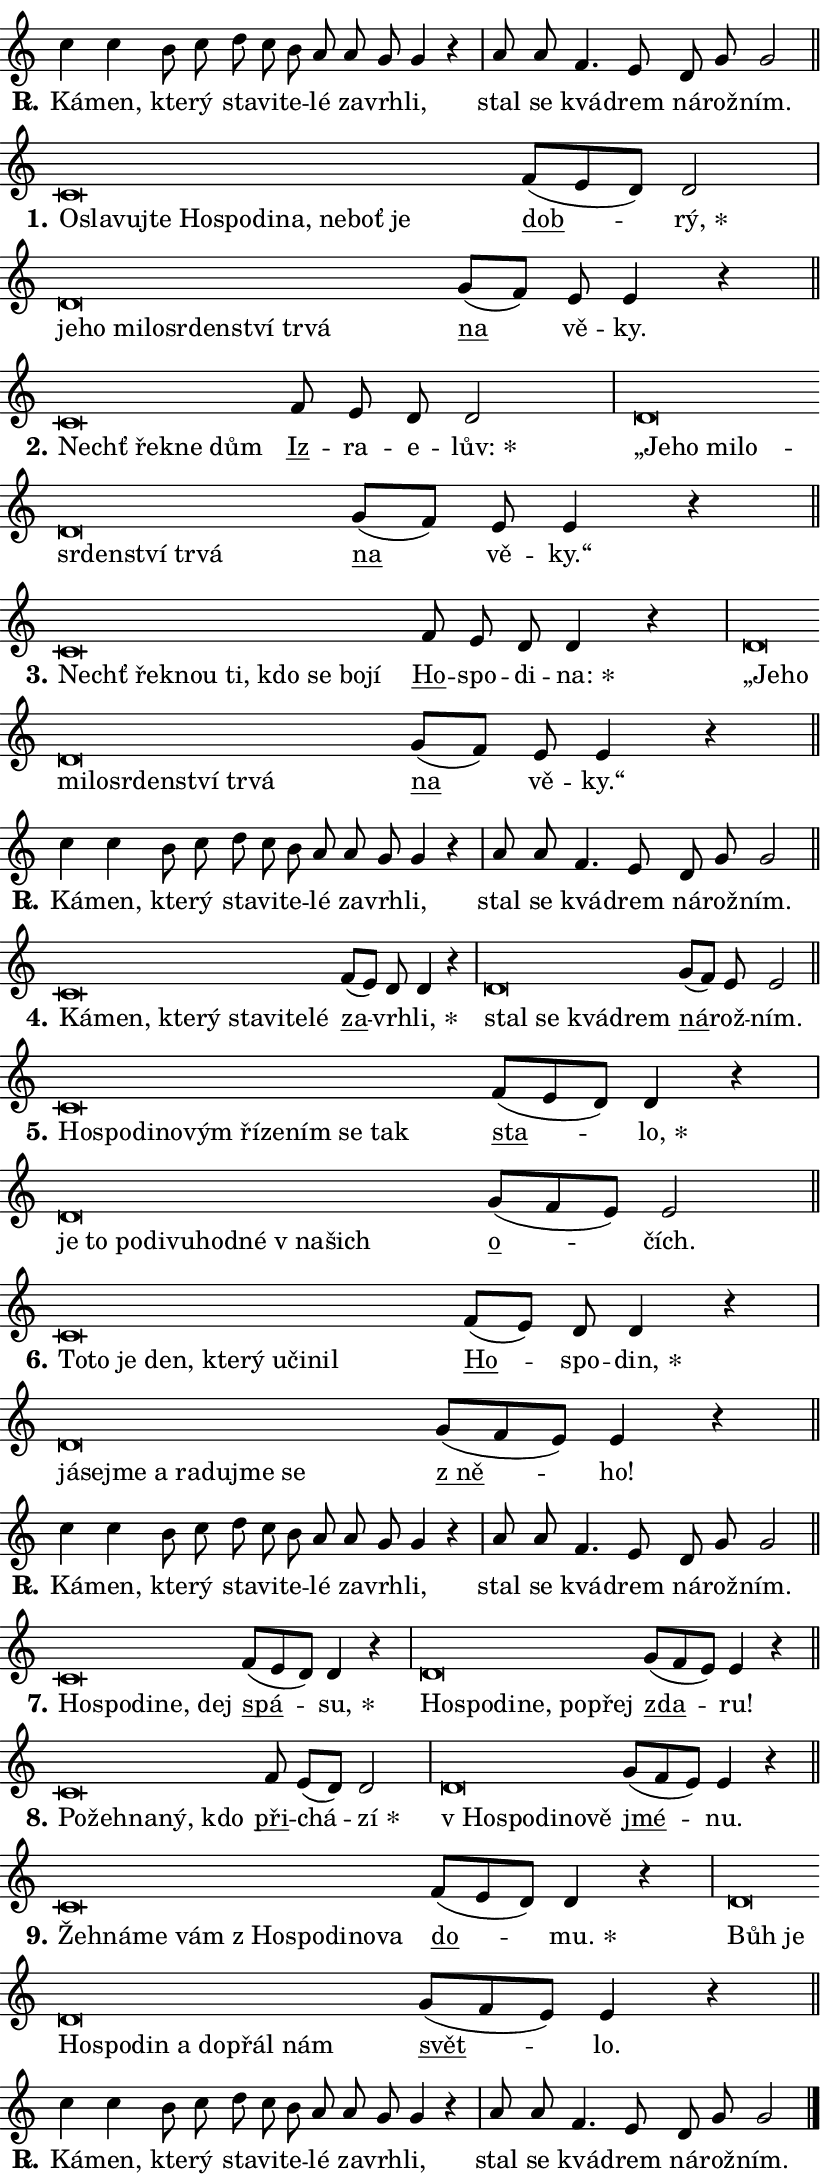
\version "2.24.0"
\header { tagline = "" }
\paper {
  indent = 0\cm
  top-margin = 0\cm
  right-margin = 0.13\cm % to fit lyric hyphens
  bottom-margin = 0\cm
  left-margin = 0\cm
  paper-width = 14\cm
  page-breaking = #ly:one-page-breaking
  system-system-spacing.basic-distance = #11
  score-system-spacing.basic-distance = #11
  ragged-last = ##f
}


%% Author: Thomas Morley
%% https://lists.gnu.org/archive/html/lilypond-user/2020-05/msg00002.html
#(define (line-position grob)
"Returns position of @var[grob} in current system:
   @code{'start}, if at first time-step
   @code{'end}, if at last time-step
   @code{'middle} otherwise
"
  (let* ((col (ly:item-get-column grob))
         (ln (ly:grob-object col 'left-neighbor))
         (rn (ly:grob-object col 'right-neighbor))
         (col-to-check-left (if (ly:grob? ln) ln col))
         (col-to-check-right (if (ly:grob? rn) rn col))
         (break-dir-left
           (and
             (ly:grob-property col-to-check-left 'non-musical #f)
             (ly:item-break-dir col-to-check-left)))
         (break-dir-right
           (and
             (ly:grob-property col-to-check-right 'non-musical #f)
             (ly:item-break-dir col-to-check-right))))
        (cond ((eqv? 1 break-dir-left) 'start)
              ((eqv? -1 break-dir-right) 'end)
              (else 'middle))))

#(define (tranparent-at-line-position vctor)
  (lambda (grob)
  "Relying on @code{line-position} select the relevant enry from @var{vctor}.
Used to determine transparency,"
    (case (line-position grob)
      ((end) (not (vector-ref vctor 0)))
      ((middle) (not (vector-ref vctor 1)))
      ((start) (not (vector-ref vctor 2))))))

noteHeadBreakVisibility =
#(define-music-function (break-visibility)(vector?)
"Makes @code{NoteHead}s transparent relying on @var{break-visibility}"
#{
  \override NoteHead.transparent =
    #(tranparent-at-line-position break-visibility)
#})

#(define delete-ledgers-for-transparent-note-heads
  (lambda (grob)
    "Reads whether a @code{NoteHead} is transparent.
If so this @code{NoteHead} is removed from @code{'note-heads} from
@var{grob}, which is supposed to be @code{LedgerLineSpanner}.
As a result ledgers are not printed for this @code{NoteHead}"
    (let* ((nhds-array (ly:grob-object grob 'note-heads))
           (nhds-list
             (if (ly:grob-array? nhds-array)
                 (ly:grob-array->list nhds-array)
                 '()))
           ;; Relies on the transparent-property being done before
           ;; Staff.LedgerLineSpanner.after-line-breaking is executed.
           ;; This is fragile ...
           (to-keep
             (remove
               (lambda (nhd)
                 (ly:grob-property nhd 'transparent #f))
               nhds-list)))
      ;; TODO find a better method to iterate over grob-arrays, similiar
      ;; to filter/remove etc for lists
      ;; For now rebuilt from scratch
      (set! (ly:grob-object grob 'note-heads)  '())
      (for-each
        (lambda (nhd)
          (ly:pointer-group-interface::add-grob grob 'note-heads nhd))
        to-keep))))

squashNotes = {
  \override NoteHead.X-extent = #'(-0.2 . 0.2)
  \override NoteHead.Y-extent = #'(-0.75 . 0)
  \override NoteHead.stencil =
    #(lambda (grob)
       (let ((pos (ly:grob-property grob 'staff-position)))
         (begin
           (if (< pos -7) (display "ERROR: Lower brevis then expected\n") (display ""))
           (if (<= pos -6) ly:text-interface::print ly:note-head::print))))
}
unSquashNotes = {
  \revert NoteHead.X-extent
  \revert NoteHead.Y-extent
  \revert NoteHead.stencil
}

hideNotes = \noteHeadBreakVisibility #begin-of-line-visible
unHideNotes = \noteHeadBreakVisibility #all-visible

% work-around for resetting accidentals
% https://lilypond.org/doc/v2.23/Documentation/notation/displaying-rhythms#unmetered-music
cadenzaMeasure = {
  \cadenzaOff
  \partial 1024 s1024
  \cadenzaOn
}

#(define-markup-command (accent layout props text) (markup?)
  "Underline accented syllable"
  (interpret-markup layout props
    #{\markup \override #'(offset . 4.3) \underline { #text }#}))

responsum = \markup \concat {
  "R" \hspace #-1.05 \path #0.1 #'((moveto 0 0.07) (lineto 0.9 0.8)) \hspace #0.05 "."
}

spaceSize = #0.6828661417322834 % exact space size for TeX Gyre Schola

\layout {
  \context {
    \Staff
    \remove "Time_signature_engraver"
    \override LedgerLineSpanner.after-line-breaking = #delete-ledgers-for-transparent-note-heads
  }
  \context {
    \Lyrics {
      \override LyricSpace.minimum-distance = \spaceSize
      \override LyricText.font-name = #"TeX Gyre Schola"
      \override LyricText.font-size = 1
      \override StanzaNumber.font-name = #"TeX Gyre Schola Bold"
      \override StanzaNumber.font-size = 1
    }
  }
  \context {
    \Score 
    \override NoteHead.text =
      #(lambda (grob) 
        (let ((pos (ly:grob-property grob 'staff-position)))
          #{\markup {
            \combine
              \halign #-0.55 \raise #(if (= pos -6) 0 0.5) \override #'(thickness . 2) \draw-line #'(3.2 . 0)
              \musicglyph "noteheads.sM1"
          }#}))
  }
}

% magnetic-lyrics.ily
%
%   written by
%     Jean Abou Samra <jean@abou-samra.fr>
%     Werner Lemberg <wl@gnu.org>
%
%   adapted by
%     Jiri Hon <jiri.hon@gmail.com>
%
% Version 2022-Apr-15

% https://www.mail-archive.com/lilypond-user@gnu.org/msg149350.html

#(define (Left_hyphen_pointer_engraver context)
   "Collect syllable-hyphen-syllable occurrences in lyrics and store
them in properties.  This engraver only looks to the left.  For
example, if the lyrics input is @code{foo -- bar}, it does the
following.

@itemize @bullet
@item
Set the @code{text} property of the @code{LyricHyphen} grob between
@q{foo} and @q{bar} to @code{foo}.

@item
Set the @code{left-hyphen} property of the @code{LyricText} grob with
text @q{foo} to the @code{LyricHyphen} grob between @q{foo} and
@q{bar}.
@end itemize

Use this auxiliary engraver in combination with the
@code{lyric-@/text::@/apply-@/magnetic-@/offset!} hook."
   (let ((hyphen #f)
         (text #f))
     (make-engraver
      (acknowledgers
       ((lyric-syllable-interface engraver grob source-engraver)
        (set! text grob)))
      (end-acknowledgers
       ((lyric-hyphen-interface engraver grob source-engraver)
        ;(when (not (grob::has-interface grob 'lyric-space-interface))
          (set! hyphen grob)));)
      ((stop-translation-timestep engraver)
       (when (and text hyphen)
         (ly:grob-set-object! text 'left-hyphen hyphen))
       (set! text #f)
       (set! hyphen #f)))))

#(define (lyric-text::apply-magnetic-offset! grob)
   "If the space between two syllables is less than the value in
property @code{LyricText@/.details@/.squash-threshold}, move the right
syllable to the left so that it gets concatenated with the left
syllable.

Use this function as a hook for
@code{LyricText@/.after-@/line-@/breaking} if the
@code{Left_@/hyphen_@/pointer_@/engraver} is active."
   (let ((hyphen (ly:grob-object grob 'left-hyphen #f)))
     (when hyphen
       (let ((left-text (ly:spanner-bound hyphen LEFT)))
         (when (grob::has-interface left-text 'lyric-syllable-interface)
           (let* ((common (ly:grob-common-refpoint grob left-text X))
                  (this-x-ext (ly:grob-extent grob common X))
                  (left-x-ext
                   (begin
                     ;; Trigger magnetism for left-text.
                     (ly:grob-property left-text 'after-line-breaking)
                     (ly:grob-extent left-text common X)))
                  ;; `delta` is the gap width between two syllables.
                  (delta (- (interval-start this-x-ext)
                            (interval-end left-x-ext)))
                  (details (ly:grob-property grob 'details))
                  (threshold (assoc-get 'squash-threshold details 0.2)))
             (when (< delta threshold)
               (let* (;; We have to manipulate the input text so that
                      ;; ligatures crossing syllable boundaries are not
                      ;; disabled.  For languages based on the Latin
                      ;; script this is essentially a beautification.
                      ;; However, for non-Western scripts it can be a
                      ;; necessity.
                      (lt (ly:grob-property left-text 'text))
                      (rt (ly:grob-property grob 'text))
                      (is-space (grob::has-interface hyphen 'lyric-space-interface))
                      (space (if is-space " " ""))
                      (extra-delta (if is-space spaceSize 0))
                      ;; Append new syllable.
                      (ltrt-space (if (and (string? lt) (string? rt))
                                (string-append lt space rt)
                                (make-concat-markup (list lt space rt))))
                      ;; Right-align `ltrt` to the right side.
                      (ltrt-space-markup (grob-interpret-markup
                               grob
                               (make-translate-markup
                                (cons (interval-length this-x-ext) 0)
                                (make-right-align-markup ltrt-space)))))
                 (begin
                   ;; Don't print `left-text`.
                   (ly:grob-set-property! left-text 'stencil #f)
                   ;; Set text and stencil (which holds all collected
                   ;; syllables so far) and shift it to the left.
                   (ly:grob-set-property! grob 'text ltrt-space)
                   (ly:grob-set-property! grob 'stencil ltrt-space-markup)
                   (ly:grob-translate-axis! grob (- (- delta extra-delta)) X))))))))))


#(define (lyric-hyphen::displace-bounds-first grob)
   ;; Make very sure this callback isn't triggered too early.
   (let ((left (ly:spanner-bound grob LEFT))
         (right (ly:spanner-bound grob RIGHT)))
     (ly:grob-property left 'after-line-breaking)
     (ly:grob-property right 'after-line-breaking)
     (ly:lyric-hyphen::print grob)))

squashThreshold = #0.4

\layout {
  \context {
    \Lyrics
    \consists #Left_hyphen_pointer_engraver
    \override LyricText.after-line-breaking =
      #lyric-text::apply-magnetic-offset!
    \override LyricHyphen.stencil = #lyric-hyphen::displace-bounds-first
    \override LyricText.details.squash-threshold = \squashThreshold
    \override LyricHyphen.minimum-distance = 0
    \override LyricHyphen.minimum-length = \squashThreshold
  }
}

squashText = \override LyricText.details.squash-threshold = 9999
unSquashText = \override LyricText.details.squash-threshold = \squashThreshold

leftText = \override LyricText.self-alignment-X = #LEFT
unLeftText = \revert LyricText.self-alignment-X

starOffset = #(lambda (grob) 
                (let ((x_offset (ly:self-alignment-interface::aligned-on-x-parent grob)))
                  (if (= x_offset 0) 0 (+ x_offset 1.2))))

star = #(define-music-function (syllable)(string?)
"Append star separator at the end of a syllable"
#{
  \once \override LyricText.X-offset = #starOffset
  \lyricmode { \markup {
    #syllable
    \override #'((font-name . "TeX Gyre Schola Bold")) \hspace #0.2 \lower #0.65 \larger "*"
  } }
#})

starAccent = #(define-music-function (syllable)(string?)
"Append star separator at the end of a syllable and make accent"
#{
  \once \override LyricText.X-offset = #starOffset
  \lyricmode { \markup {
    \accent #syllable
    \override #'((font-name . "TeX Gyre Schola Bold")) \hspace #0.2 \lower #0.65 \larger "*"
  } }
#})

breath = #(define-music-function (syllable)(string?)
"Append breathing indicator at the end of a syllable"
#{
  \lyricmode { \markup { #syllable "+" } }
#})

optionalBreath = #(define-music-function (syllable)(string?)
"Append optional breathing indicator at the end of a syllable"
#{
  \lyricmode { \markup { #syllable "(+)" } }
#})


\score {
    <<
        \new Voice = "melody" { \cadenzaOn \key c \major \relative { c''4 c b8 c d c b a \bar "" a g g4 r \cadenzaMeasure \bar "|" a8 a \bar "" f4. e8 d g g2 \cadenzaMeasure \bar "||" \break } }
        \new Lyrics \lyricsto "melody" { \lyricmode { \set stanza = \responsum
Ká -- men, kte -- rý sta -- vi -- te -- lé za -- vrh -- li, stal se kvá -- drem ná -- rož -- ním. } }
    >>
    \layout {}
}

\score {
    <<
        \new Voice = "melody" { \cadenzaOn \key c \major \relative { \squashNotes c'\breve*1/16 \hideNotes \breve*1/16 \bar "" \breve*1/16 \bar "" \breve*1/16 \bar "" \breve*1/16 \bar "" \breve*1/16 \bar "" \breve*1/16 \bar "" \breve*1/16 \bar "" \breve*1/16 \bar "" \breve*1/16 \breve*1/16 \bar "" \unHideNotes \unSquashNotes \bar "" f8[( e d)] d2 \cadenzaMeasure \bar "|" \squashNotes d\breve*1/16 \hideNotes \breve*1/16 \bar "" \breve*1/16 \bar "" \breve*1/16 \bar "" \breve*1/16 \bar "" \breve*1/16 \bar "" \breve*1/16 \bar "" \breve*1/16 \breve*1/16 \bar "" \unHideNotes \unSquashNotes \bar "" g8[( f)] e e4 r \cadenzaMeasure \bar "||" \break } }
        \new Lyrics \lyricsto "melody" { \lyricmode { \set stanza = "1."
\leftText O -- \squashText sla -- vuj -- te Ho -- spo -- di -- na, ne -- boť je \unLeftText \unSquashText \markup \accent dob -- \star rý, \leftText je -- \squashText ho mi -- lo -- sr -- den -- ství tr -- vá \unLeftText \unSquashText \markup \accent na vě -- ky. } }
    >>
    \layout {}
}

\score {
    <<
        \new Voice = "melody" { \cadenzaOn \key c \major \relative { \squashNotes c'\breve*1/16 \hideNotes \breve*1/16 \bar "" \breve*1/16 \breve*1/16 \bar "" \unHideNotes \unSquashNotes \bar "" f8 e d d2 \cadenzaMeasure \bar "|" \squashNotes d\breve*1/16 \hideNotes \breve*1/16 \bar "" \breve*1/16 \bar "" \breve*1/16 \bar "" \breve*1/16 \bar "" \breve*1/16 \bar "" \breve*1/16 \bar "" \breve*1/16 \breve*1/16 \bar "" \unHideNotes \unSquashNotes \bar "" g8[( f)] e e4 r \cadenzaMeasure \bar "||" \break } }
        \new Lyrics \lyricsto "melody" { \lyricmode { \set stanza = "2."
\leftText Nechť \squashText řek -- ne dům \unLeftText \unSquashText \markup \accent Iz -- ra -- e -- \star lův: \leftText „Je -- \squashText ho mi -- lo -- sr -- den -- ství tr -- vá \unLeftText \unSquashText \markup \accent na vě -- ky.“ } }
    >>
    \layout {}
}

\score {
    <<
        \new Voice = "melody" { \cadenzaOn \key c \major \relative { \squashNotes c'\breve*1/16 \hideNotes \breve*1/16 \bar "" \breve*1/16 \bar "" \breve*1/16 \bar "" \breve*1/16 \bar "" \breve*1/16 \bar "" \breve*1/16 \breve*1/16 \bar "" \unHideNotes \unSquashNotes \bar "" f8 e d d4 r \cadenzaMeasure \bar "|" \squashNotes d\breve*1/16 \hideNotes \breve*1/16 \bar "" \breve*1/16 \bar "" \breve*1/16 \bar "" \breve*1/16 \bar "" \breve*1/16 \bar "" \breve*1/16 \bar "" \breve*1/16 \breve*1/16 \bar "" \unHideNotes \unSquashNotes \bar "" g8[( f)] e e4 r \cadenzaMeasure \bar "||" \break } }
        \new Lyrics \lyricsto "melody" { \lyricmode { \set stanza = "3."
\leftText Nechť \squashText řek -- nou ti, kdo se bo -- jí \unLeftText \unSquashText \markup \accent Ho -- spo -- di -- \star na: \leftText „Je -- \squashText ho mi -- lo -- sr -- den -- ství tr -- vá \unLeftText \unSquashText \markup \accent na vě -- ky.“ } }
    >>
    \layout {}
}

\score {
    <<
        \new Voice = "melody" { \cadenzaOn \key c \major \relative { c''4 c b8 c d c b a \bar "" a g g4 r \cadenzaMeasure \bar "|" a8 a \bar "" f4. e8 d g g2 \cadenzaMeasure \bar "||" \break } }
        \new Lyrics \lyricsto "melody" { \lyricmode { \set stanza = \responsum
Ká -- men, kte -- rý sta -- vi -- te -- lé za -- vrh -- li, stal se kvá -- drem ná -- rož -- ním. } }
    >>
    \layout {}
}

\score {
    <<
        \new Voice = "melody" { \cadenzaOn \key c \major \relative { \squashNotes c'\breve*1/16 \hideNotes \breve*1/16 \bar "" \breve*1/16 \bar "" \breve*1/16 \bar "" \breve*1/16 \bar "" \breve*1/16 \bar "" \breve*1/16 \breve*1/16 \bar "" \unHideNotes \unSquashNotes \bar "" f8[( e)] d d4 r \cadenzaMeasure \bar "|" \squashNotes d\breve*1/16 \hideNotes \breve*1/16 \bar "" \breve*1/16 \breve*1/16 \bar "" \unHideNotes \unSquashNotes \bar "" g8[( f)] e e2 \cadenzaMeasure \bar "||" \break } }
        \new Lyrics \lyricsto "melody" { \lyricmode { \set stanza = "4."
\leftText Ká -- \squashText men, kte -- rý sta -- vi -- te -- lé \unLeftText \unSquashText \markup \accent za -- vrh -- \star li, \leftText stal \squashText se kvá -- drem \unLeftText \unSquashText \markup \accent ná -- rož -- ním. } }
    >>
    \layout {}
}

\score {
    <<
        \new Voice = "melody" { \cadenzaOn \key c \major \relative { \squashNotes c'\breve*1/16 \hideNotes \breve*1/16 \bar "" \breve*1/16 \bar "" \breve*1/16 \bar "" \breve*1/16 \bar "" \breve*1/16 \bar "" \breve*1/16 \bar "" \breve*1/16 \bar "" \breve*1/16 \breve*1/16 \bar "" \unHideNotes \unSquashNotes \bar "" f8[( e d)] d4 r \cadenzaMeasure \bar "|" \squashNotes d\breve*1/16 \hideNotes \breve*1/16 \bar "" \breve*1/16 \bar "" \breve*1/16 \bar "" \breve*1/16 \bar "" \breve*1/16 \bar "" \breve*1/16 \bar "" \breve*1/16 \breve*1/16 \bar "" \unHideNotes \unSquashNotes \bar "" g8[( f e)] e2 \cadenzaMeasure \bar "||" \break } }
        \new Lyrics \lyricsto "melody" { \lyricmode { \set stanza = "5."
\leftText Ho -- \squashText spo -- di -- no -- vým ří -- ze -- ním se tak \unLeftText \unSquashText \markup \accent sta -- \star lo, \leftText je \squashText to po -- di -- vu -- hod -- né "v na" -- šich \unLeftText \unSquashText \markup \accent o -- čích. } }
    >>
    \layout {}
}

\score {
    <<
        \new Voice = "melody" { \cadenzaOn \key c \major \relative { \squashNotes c'\breve*1/16 \hideNotes \breve*1/16 \bar "" \breve*1/16 \bar "" \breve*1/16 \bar "" \breve*1/16 \bar "" \breve*1/16 \bar "" \breve*1/16 \bar "" \breve*1/16 \breve*1/16 \bar "" \unHideNotes \unSquashNotes \bar "" f8[( e)] d d4 r \cadenzaMeasure \bar "|" \squashNotes d\breve*1/16 \hideNotes \breve*1/16 \bar "" \breve*1/16 \bar "" \breve*1/16 \bar "" \breve*1/16 \bar "" \breve*1/16 \bar "" \breve*1/16 \breve*1/16 \bar "" \unHideNotes \unSquashNotes \bar "" g8[( f e)] e4 r \cadenzaMeasure \bar "||" \break } }
        \new Lyrics \lyricsto "melody" { \lyricmode { \set stanza = "6."
\leftText To -- \squashText to je den, kte -- rý u -- či -- nil \unLeftText \unSquashText \markup \accent Ho -- spo -- \star din, \leftText já -- \squashText sej -- me a ra -- du -- jme se \unLeftText \unSquashText \markup \accent "z ně" -- ho! } }
    >>
    \layout {}
}

\score {
    <<
        \new Voice = "melody" { \cadenzaOn \key c \major \relative { c''4 c b8 c d c b a \bar "" a g g4 r \cadenzaMeasure \bar "|" a8 a \bar "" f4. e8 d g g2 \cadenzaMeasure \bar "||" \break } }
        \new Lyrics \lyricsto "melody" { \lyricmode { \set stanza = \responsum
Ká -- men, kte -- rý sta -- vi -- te -- lé za -- vrh -- li, stal se kvá -- drem ná -- rož -- ním. } }
    >>
    \layout {}
}

\score {
    <<
        \new Voice = "melody" { \cadenzaOn \key c \major \relative { \squashNotes c'\breve*1/16 \hideNotes \breve*1/16 \bar "" \breve*1/16 \bar "" \breve*1/16 \breve*1/16 \bar "" \unHideNotes \unSquashNotes \bar "" f8[( e d)] d4 r \cadenzaMeasure \bar "|" \squashNotes d\breve*1/16 \hideNotes \breve*1/16 \bar "" \breve*1/16 \bar "" \breve*1/16 \bar "" \breve*1/16 \breve*1/16 \bar "" \unHideNotes \unSquashNotes \bar "" g8[( f e)] e4 r \cadenzaMeasure \bar "||" \break } }
        \new Lyrics \lyricsto "melody" { \lyricmode { \set stanza = "7."
\leftText Ho -- \squashText spo -- di -- ne, dej \unLeftText \unSquashText \markup \accent spá -- \star su, \leftText Ho -- \squashText spo -- di -- ne, po -- přej \unLeftText \unSquashText \markup \accent zda -- ru! } }
    >>
    \layout {}
}

\score {
    <<
        \new Voice = "melody" { \cadenzaOn \key c \major \relative { \squashNotes c'\breve*1/16 \hideNotes \breve*1/16 \bar "" \breve*1/16 \bar "" \breve*1/16 \breve*1/16 \bar "" \unHideNotes \unSquashNotes \bar "" f8 e[( d)] d2 \cadenzaMeasure \bar "|" \squashNotes d\breve*1/16 \hideNotes \breve*1/16 \bar "" \breve*1/16 \bar "" \breve*1/16 \breve*1/16 \bar "" \unHideNotes \unSquashNotes \bar "" g8[( f e)] e4 r \cadenzaMeasure \bar "||" \break } }
        \new Lyrics \lyricsto "melody" { \lyricmode { \set stanza = "8."
\leftText Po -- \squashText žeh -- na -- ný, kdo \unLeftText \unSquashText \markup \accent při -- chá -- \star zí \leftText "v Ho" -- \squashText spo -- di -- no -- vě \unLeftText \unSquashText \markup \accent jmé -- nu. } }
    >>
    \layout {}
}

\score {
    <<
        \new Voice = "melody" { \cadenzaOn \key c \major \relative { \squashNotes c'\breve*1/16 \hideNotes \breve*1/16 \bar "" \breve*1/16 \bar "" \breve*1/16 \bar "" \breve*1/16 \bar "" \breve*1/16 \bar "" \breve*1/16 \bar "" \breve*1/16 \breve*1/16 \bar "" \unHideNotes \unSquashNotes \bar "" f8[( e d)] d4 r \cadenzaMeasure \bar "|" \squashNotes d\breve*1/16 \hideNotes \breve*1/16 \bar "" \breve*1/16 \bar "" \breve*1/16 \bar "" \breve*1/16 \bar "" \breve*1/16 \bar "" \breve*1/16 \bar "" \breve*1/16 \breve*1/16 \bar "" \unHideNotes \unSquashNotes \bar "" g8[( f e)] e4 r \cadenzaMeasure \bar "||" \break } }
        \new Lyrics \lyricsto "melody" { \lyricmode { \set stanza = "9."
\leftText Žeh -- \squashText ná -- me vám "z Ho" -- spo -- di -- no -- va \unLeftText \unSquashText \markup \accent do -- \star mu. \leftText Bůh \squashText je Ho -- spo -- din a do -- přál nám \unLeftText \unSquashText \markup \accent svět -- lo. } }
    >>
    \layout {}
}

\score {
    <<
        \new Voice = "melody" { \cadenzaOn \key c \major \relative { c''4 c b8 c d c b a \bar "" a g g4 r \cadenzaMeasure \bar "|" a8 a \bar "" f4. e8 d g g2 \cadenzaMeasure \bar "||" \break } \bar "|." }
        \new Lyrics \lyricsto "melody" { \lyricmode { \set stanza = \responsum
Ká -- men, kte -- rý sta -- vi -- te -- lé za -- vrh -- li, stal se kvá -- drem ná -- rož -- ním. } }
    >>
    \layout {}
}
